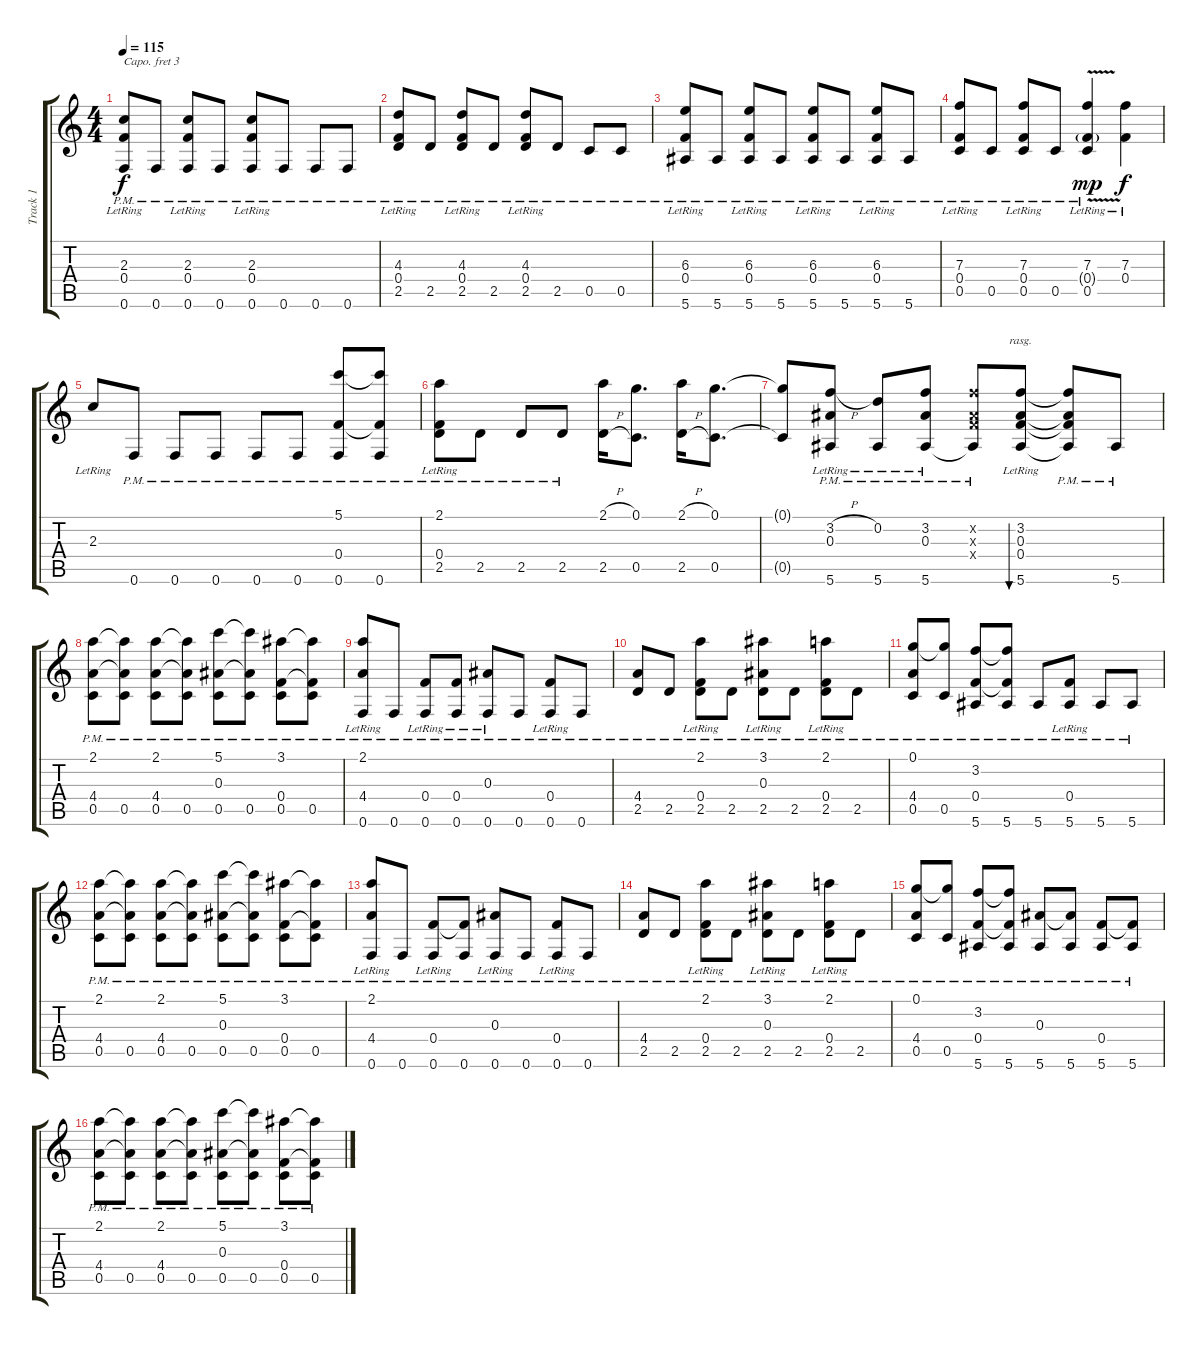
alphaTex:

\track ("Track 1" "Track 1") {instrument electricguitarclean}
\staff {score tabs}
\capo 3
\tuning (E4 B3 G3 D3 A2 D2) {hide}
\ts (4 4)
\tempo 115
\clef g2
\ks c
(2.3{lr} 0.4{lr} 0.6{pm}).8{dy f} 0.6{pm}.8 (2.3{lr} 0.4{lr} 0.6{pm}).8 0.6{pm}.8 (2.3{lr} 0.4{lr} 0.6{pm}).8 0.6{pm}.8 0.6{pm}.8 0.6{pm}.8 |
(4.3{lr} 0.4{lr} 2.5{pm}).8 2.5{pm}.8 (4.3{lr} 0.4{lr} 2.5{pm}).8 2.5{pm}.8 (4.3{lr} 0.4{lr} 2.5{pm}).8 2.5{pm}.8 0.5{pm}.8 0.5{pm}.8 |
(6.3{lr} 0.4{lr} 5.6{pm}).8 5.6{pm}.8 (6.3{lr} 0.4{lr} 5.6{pm}).8 5.6{pm}.8 (6.3{lr} 0.4{lr} 5.6{pm}).8 5.6{pm}.8 (6.3{lr} 0.4{lr} 5.6{pm}).8 5.6{pm}.8 |
(7.3{lr} 0.4{lr} 0.5{pm}).8 0.5{pm}.8 (7.3{lr} 0.4{lr} 0.5{pm}).8 0.5{pm}.8 (7.3{v lr} 0.4{g} 0.5{pm}).4{dy mp} (7.3{lr} 0.4).4{dy f} |
2.3{lr}.8 0.6{pm}.8 0.6{pm}.8 0.6{pm}.8 0.6{pm}.8 0.6{pm}.8 (5.1 0.4 0.6{pm}).8 (5.1{t} 0.4{t} 0.6{pm}).8 |
(2.1{lr} 0.4{lr} 2.5{pm}).8 2.5{pm}.8 2.5{pm}.8 2.5{pm}.8 (2.1{h} 2.5{h}).16 (0.1 0.5).8{d} (2.1{h} 2.5{h}).16 (0.1 0.5).8{d} |
(0.1{t} 0.5{t}).8 (3.2{h lr} 0.3{lr} 5.6{pm}).8 (0.2{lr} 5.6{pm}).8 (3.2{lr} 0.3{lr} 5.6{pm}).8 (3.2{x} 0.3{x} 0.4{x} 5.6{pm t}).8 (3.2{lr} 0.3{lr} 0.4{lr} 5.6).8{bu 240 rasg ii} (3.2{t} 0.3{t} 0.4{t} 5.6{pm t}).8 5.6{pm}.8 |
(2.1 4.4 0.5{pm}).8 (2.1{t} 4.4{t} 0.5{pm}).8 (2.1 4.4 0.5{pm}).8 (2.1{t} 4.4{t} 0.5{pm}).8 (5.1 0.3 0.5{pm}).8 (5.1{t} 0.3{t} 0.5{pm}).8 (3.1 0.4 0.5{pm}).8 (3.1{t} 0.4{t} 0.5{pm}).8 |
(2.1{lr} 4.4{lr} 0.6{pm}).8 0.6{pm}.8 (0.4{lr} 0.6{pm}).8 (0.4{lr} 0.6{pm}).8 (0.3{lr} 0.6{pm}).8 0.6{pm}.8 (0.4{lr} 0.6{pm}).8 0.6{pm}.8 |
(4.4 2.5{pm}).8 2.5{pm}.8 (2.1{lr} 0.4{lr} 2.5{pm}).8 2.5{pm}.8 (3.1{lr} 0.3 2.5{pm}).8 2.5{pm}.8 (2.1{lr} 0.4{lr} 2.5{pm}).8 2.5{pm}.8 |
(0.1 4.4 0.5{pm}).8 (0.1{t} 0.5{pm}).8 (3.2 0.4 5.6{pm}).8 (3.2{t} 0.4{t} 5.6{pm}).8 5.6{pm}.8 (0.4{lr} 5.6{pm}).8 5.6{pm}.8 5.6{pm}.8 |
(2.1 4.4 0.5{pm}).8 (2.1{t} 4.4{t} 0.5{pm}).8 (2.1 4.4 0.5{pm}).8 (2.1{t} 4.4{t} 0.5{pm}).8 (5.1 0.3 0.5{pm}).8 (5.1{t} 0.3{t} 0.5{pm}).8 (3.1 0.4 0.5{pm}).8 (3.1{t} 0.4{t} 0.5{pm}).8 |
(2.1{lr} 4.4{lr} 0.6{pm}).8 0.6{pm}.8 (0.4{lr} 0.6{pm}).8 (0.4{t} 0.6{pm}).8 (0.3{lr} 0.6{pm}).8 0.6{pm}.8 (0.4{lr} 0.6{pm}).8 0.6{pm}.8 |
(4.4 2.5{pm}).8 2.5{pm}.8 (2.1{lr} 0.4{lr} 2.5{pm}).8 2.5{pm}.8 (3.1{lr} 0.3 2.5{pm}).8 2.5{pm}.8 (2.1{lr} 0.4{lr} 2.5{pm}).8 2.5{pm}.8 |
(0.1 4.4 0.5{pm}).8 (0.1{t} 0.5{pm}).8 (3.2 0.4 5.6{pm}).8 (3.2{t} 0.4{t} 5.6{pm}).8 (0.3 5.6{pm}).8 (0.3{t} 5.6{pm}).8 (0.4 5.6{pm}).8 (0.4{t} 5.6{pm}).8 |
(2.1 4.4 0.5{pm}).8 (2.1{t} 4.4{t} 0.5{pm}).8 (2.1 4.4 0.5{pm}).8 (2.1{t} 4.4{t} 0.5{pm}).8 (5.1 0.3 0.5{pm}).8 (5.1{t} 0.3{t} 0.5{pm}).8 (3.1 0.4 0.5{pm}).8 (3.1{t} 0.4{t} 0.5{pm}).8
